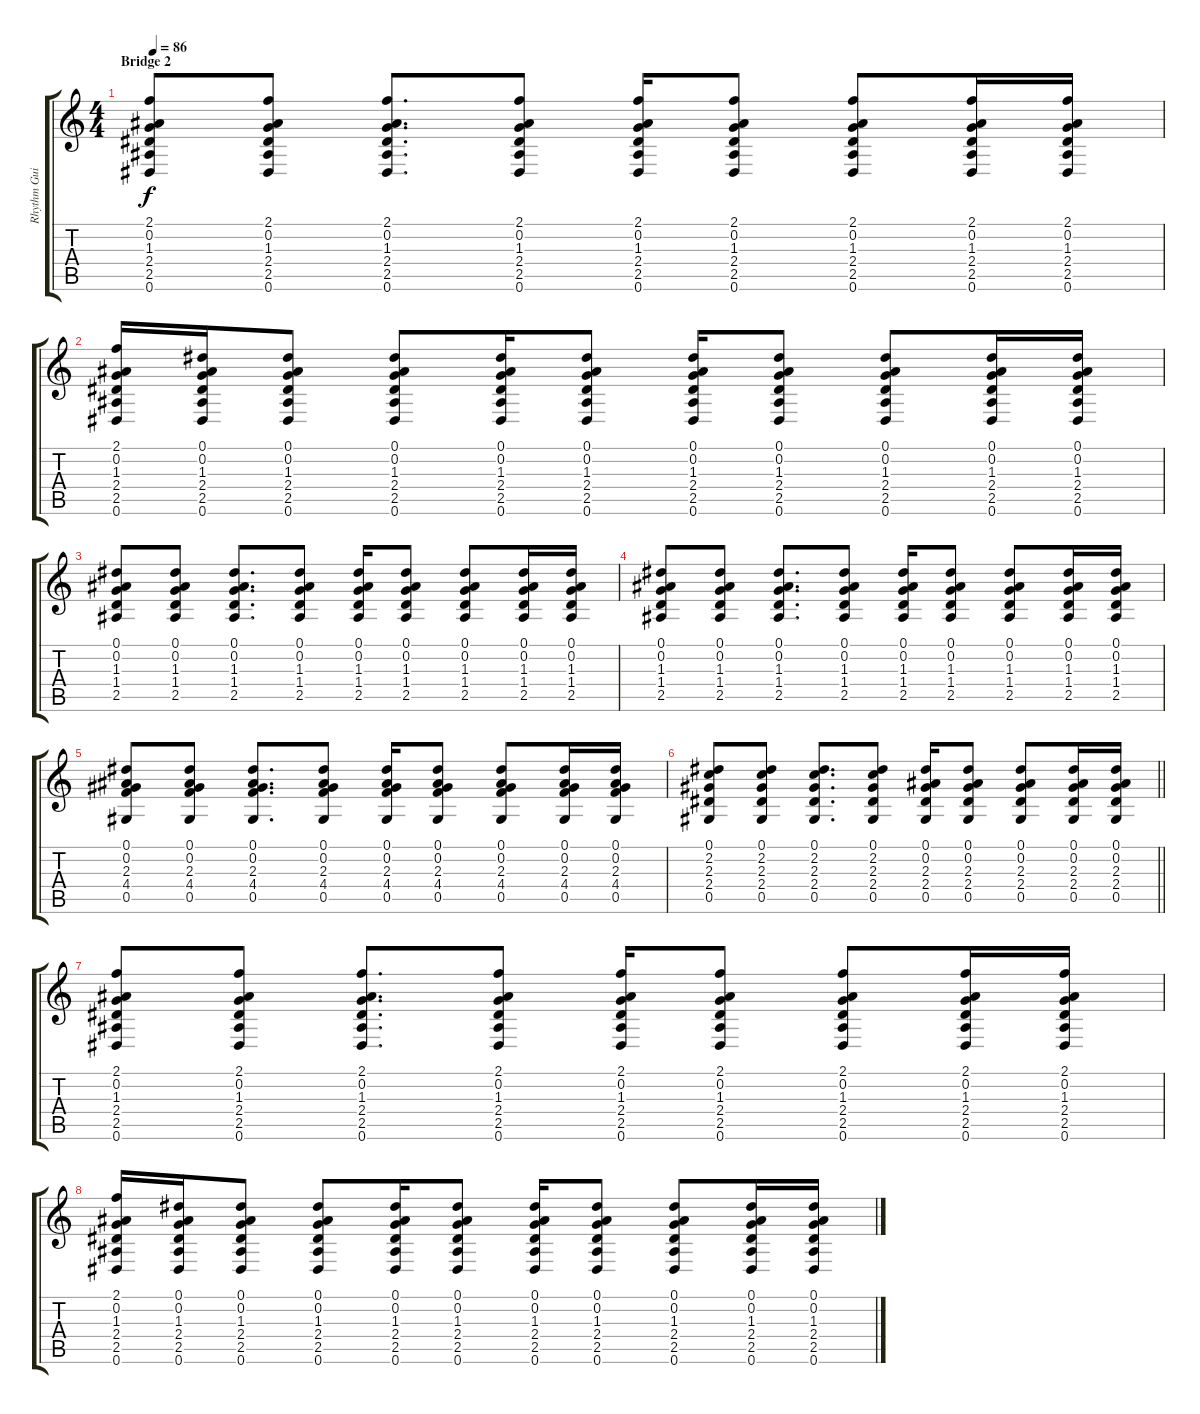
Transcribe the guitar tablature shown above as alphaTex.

\track ("Rhythm Guitar" "Rhythm Gui") {instrument electricguitarclean}
\staff {score tabs}
\tuning (Eb4 Bb3 Gb3 Db3 Ab2 Eb2) {hide}
\ts (4 4)
\section ("" "Bridge 2")
\tempo 86
\clef g2
\ks c
(2.1 0.2 1.3 2.4 2.5 0.6).8{dy f} (2.1 0.2 1.3 2.4 2.5 0.6).8 (2.1 0.2 1.3 2.4 2.5 0.6).8{d} (2.1 0.2 1.3 2.4 2.5 0.6).8 (2.1 0.2 1.3 2.4 2.5 0.6).16 (2.1 0.2 1.3 2.4 2.5 0.6).8 (2.1 0.2 1.3 2.4 2.5 0.6).8 (2.1 0.2 1.3 2.4 2.5 0.6).16 (2.1 0.2 1.3 2.4 2.5 0.6).16 |
(2.1 0.2 1.3 2.4 2.5 0.6).16 (0.1 0.2 1.3 2.4 2.5 0.6).16 (0.1 0.2 1.3 2.4 2.5 0.6).8 (0.1 0.2 1.3 2.4 2.5 0.6).8 (0.1 0.2 1.3 2.4 2.5 0.6).16 (0.1 0.2 1.3 2.4 2.5 0.6).8 (0.1 0.2 1.3 2.4 2.5 0.6).16 (0.1 0.2 1.3 2.4 2.5 0.6).8 (0.1 0.2 1.3 2.4 2.5 0.6).8 (0.1 0.2 1.3 2.4 2.5 0.6).16 (0.1 0.2 1.3 2.4 2.5 0.6).16 |
(0.1 0.2 1.3 1.4 2.5).8 (0.1 0.2 1.3 1.4 2.5).8 (0.1 0.2 1.3 1.4 2.5).8{d} (0.1 0.2 1.3 1.4 2.5).8 (0.1 0.2 1.3 1.4 2.5).16 (0.1 0.2 1.3 1.4 2.5).8 (0.1 0.2 1.3 1.4 2.5).8 (0.1 0.2 1.3 1.4 2.5).16 (0.1 0.2 1.3 1.4 2.5).16 |
(0.1 0.2 1.3 1.4 2.5).8 (0.1 0.2 1.3 1.4 2.5).8 (0.1 0.2 1.3 1.4 2.5).8{d} (0.1 0.2 1.3 1.4 2.5).8 (0.1 0.2 1.3 1.4 2.5).16 (0.1 0.2 1.3 1.4 2.5).8 (0.1 0.2 1.3 1.4 2.5).8 (0.1 0.2 1.3 1.4 2.5).16 (0.1 0.2 1.3 1.4 2.5).16 |
(0.1 0.2 2.3 4.4 0.5).8 (0.1 0.2 2.3 4.4 0.5).8 (0.1 0.2 2.3 4.4 0.5).8{d} (0.1 0.2 2.3 4.4 0.5).8 (0.1 0.2 2.3 4.4 0.5).16 (0.1 0.2 2.3 4.4 0.5).8 (0.1 0.2 2.3 4.4 0.5).8 (0.1 0.2 2.3 4.4 0.5).16 (0.1 0.2 2.3 4.4 0.5).16 |
\barLineRight lightlight
(0.1 2.2 2.3 2.4 0.5).8 (0.1 2.2 2.3 2.4 0.5).8 (0.1 2.2 2.3 2.4 0.5).8{d} (0.1 2.2 2.3 2.4 0.5).8 (0.1 0.2 2.3 2.4 0.5).16 (0.1 0.2 2.3 2.4 0.5).8 (0.1 0.2 2.3 2.4 0.5).8 (0.1 0.2 2.3 2.4 0.5).16 (0.1 0.2 2.3 2.4 0.5).16 |
\section ("" "")
(2.1 0.2 1.3 2.4 2.5 0.6).8 (2.1 0.2 1.3 2.4 2.5 0.6).8 (2.1 0.2 1.3 2.4 2.5 0.6).8{d} (2.1 0.2 1.3 2.4 2.5 0.6).8 (2.1 0.2 1.3 2.4 2.5 0.6).16 (2.1 0.2 1.3 2.4 2.5 0.6).8 (2.1 0.2 1.3 2.4 2.5 0.6).8 (2.1 0.2 1.3 2.4 2.5 0.6).16 (2.1 0.2 1.3 2.4 2.5 0.6).16 |
(2.1 0.2 1.3 2.4 2.5 0.6).16 (0.1 0.2 1.3 2.4 2.5 0.6).16 (0.1 0.2 1.3 2.4 2.5 0.6).8 (0.1 0.2 1.3 2.4 2.5 0.6).8 (0.1 0.2 1.3 2.4 2.5 0.6).16 (0.1 0.2 1.3 2.4 2.5 0.6).8 (0.1 0.2 1.3 2.4 2.5 0.6).16 (0.1 0.2 1.3 2.4 2.5 0.6).8 (0.1 0.2 1.3 2.4 2.5 0.6).8 (0.1 0.2 1.3 2.4 2.5 0.6).16 (0.1 0.2 1.3 2.4 2.5 0.6).16
